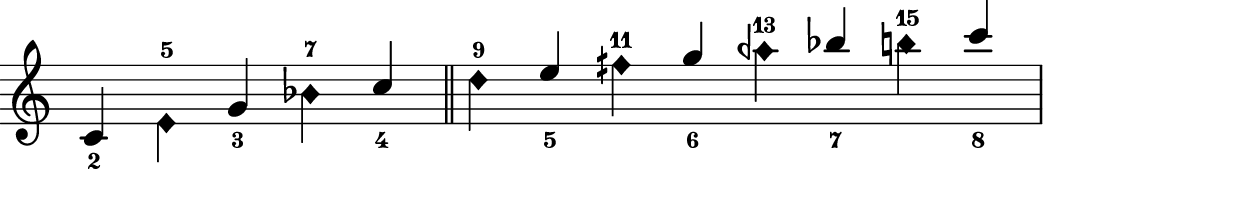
%% Generated by lilypond-book
%% Options: [indent=0\mm,notime,staffsize=28]
\include "lilypond-book-preamble.ly"


% ****************************************************************
% Start cut-&-pastable-section
% ****************************************************************

#(set-global-staff-size 28)

\paper {
  indent = 0\mm
}

\layout {
  
 \context {
   \Score
   timing = ##f
 }
 \context {
   \Staff
   \remove "Time_signature_engraver"
 }
}





% ****************************************************************
% ly snippet:
% ****************************************************************
\sourcefileline 42

        \score {
         \relative c' {
	  \clef treble c_2
	  \override NoteHead #'style = #'harmonic-black \stemDown e^5
	  \revert NoteHead #'style \stemUp g_3
	  \override NoteHead #'style = #'harmonic-black \stemDown bes^7
	  \revert NoteHead #'style \stemUp c_4
	  
	  \bar "||"

	  \override NoteHead #'style = #'harmonic-black \stemDown d^9 
	  \revert NoteHead #'style \stemUp e_5
	  \override NoteHead #'style = #'harmonic-black \stemDown fih^11
	  \revert NoteHead #'style \stemUp g_6
	  \override NoteHead #'style = #'harmonic-black \stemDown aeh^13
	  \revert NoteHead #'style \stemUp bes_7
	  \override NoteHead #'style = #'harmonic-black \stemDown b^15
	  \revert NoteHead #'style \stemUp c_8
	  
	  \bar "|"
	 }
	 \layout {
	  \context {
	   \Score
	   \override SpacingSpanner.base-shortest-duration =
	    #(ly:make-moment 1/16)
	  }
	 }
	}

	


% ****************************************************************
% end ly snippet
% ****************************************************************
